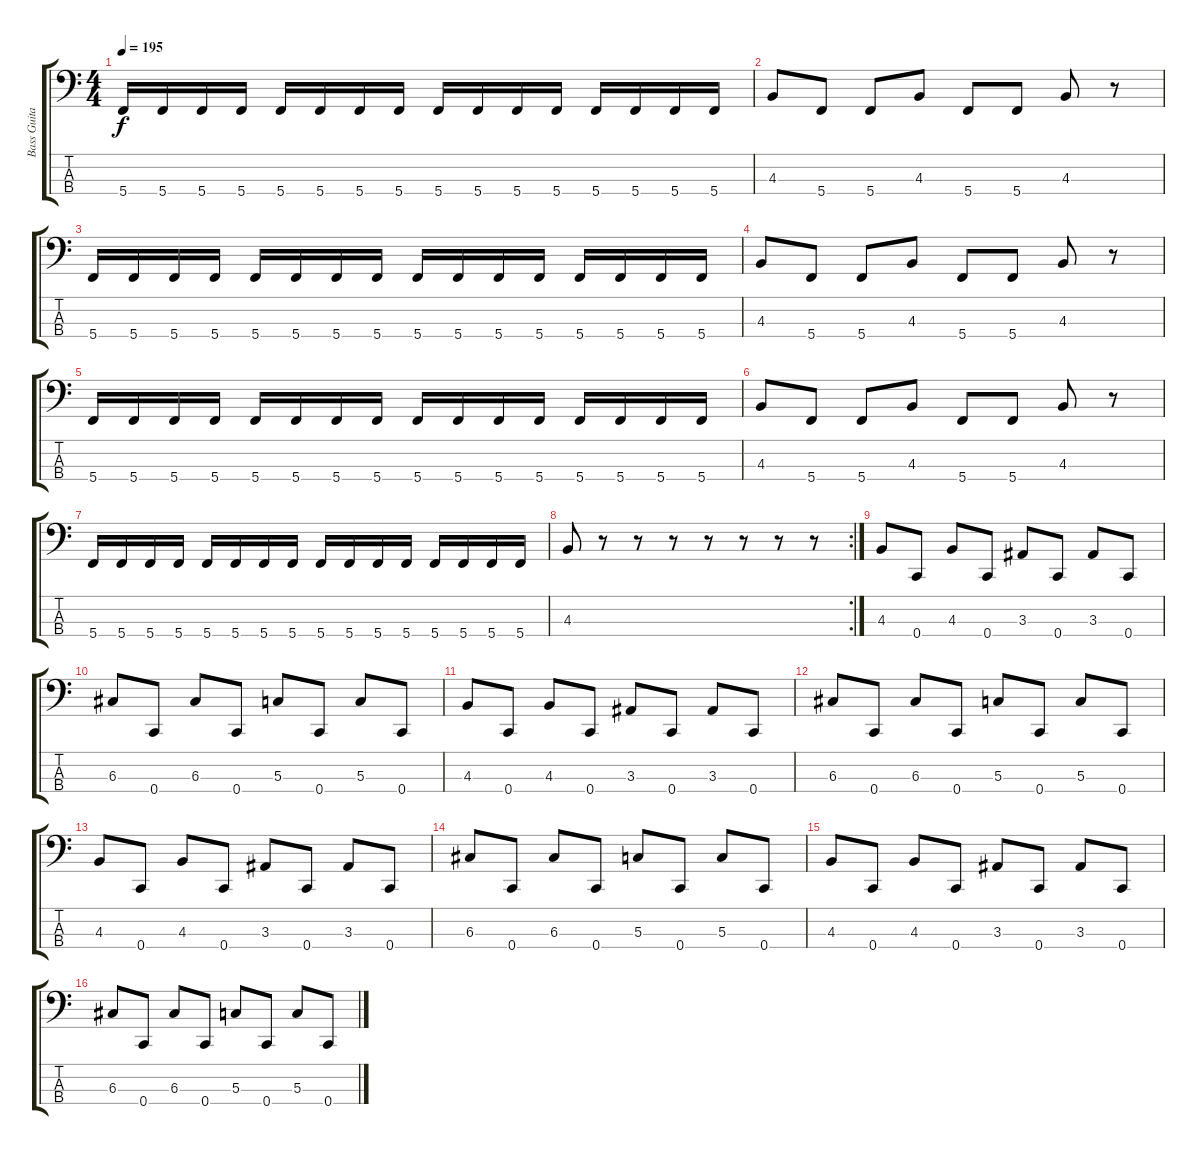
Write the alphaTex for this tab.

\track ("Bass Guitar" "Bass Guita") {instrument electricbasspick}
\staff {score tabs}
\tuning (F2 C2 G1 C1) {hide}
\ts (4 4)
\tempo 195
\clef f4
\ks c
5.4.16{dy f} 5.4.16 5.4.16 5.4.16 5.4.16 5.4.16 5.4.16 5.4.16 5.4.16 5.4.16 5.4.16 5.4.16 5.4.16 5.4.16 5.4.16 5.4.16 |
4.3.8 5.4.8 5.4.8 4.3.8 5.4.8 5.4.8 4.3.8 r.8 |
5.4.16 5.4.16 5.4.16 5.4.16 5.4.16 5.4.16 5.4.16 5.4.16 5.4.16 5.4.16 5.4.16 5.4.16 5.4.16 5.4.16 5.4.16 5.4.16 |
4.3.8 5.4.8 5.4.8 4.3.8 5.4.8 5.4.8 4.3.8 r.8 |
5.4.16 5.4.16 5.4.16 5.4.16 5.4.16 5.4.16 5.4.16 5.4.16 5.4.16 5.4.16 5.4.16 5.4.16 5.4.16 5.4.16 5.4.16 5.4.16 |
4.3.8 5.4.8 5.4.8 4.3.8 5.4.8 5.4.8 4.3.8 r.8 |
5.4.16 5.4.16 5.4.16 5.4.16 5.4.16 5.4.16 5.4.16 5.4.16 5.4.16 5.4.16 5.4.16 5.4.16 5.4.16 5.4.16 5.4.16 5.4.16 |
\rc 2
4.3.8 r.8 r.8 r.8 r.8 r.8 r.8 r.8 |
4.3.8 0.4.8 4.3.8 0.4.8 3.3.8 0.4.8 3.3.8 0.4.8 |
6.3.8 0.4.8 6.3.8 0.4.8 5.3.8 0.4.8 5.3.8 0.4.8 |
4.3.8 0.4.8 4.3.8 0.4.8 3.3.8 0.4.8 3.3.8 0.4.8 |
6.3.8 0.4.8 6.3.8 0.4.8 5.3.8 0.4.8 5.3.8 0.4.8 |
4.3.8 0.4.8 4.3.8 0.4.8 3.3.8 0.4.8 3.3.8 0.4.8 |
6.3.8 0.4.8 6.3.8 0.4.8 5.3.8 0.4.8 5.3.8 0.4.8 |
4.3.8 0.4.8 4.3.8 0.4.8 3.3.8 0.4.8 3.3.8 0.4.8 |
6.3.8 0.4.8 6.3.8 0.4.8 5.3.8 0.4.8 5.3.8 0.4.8
